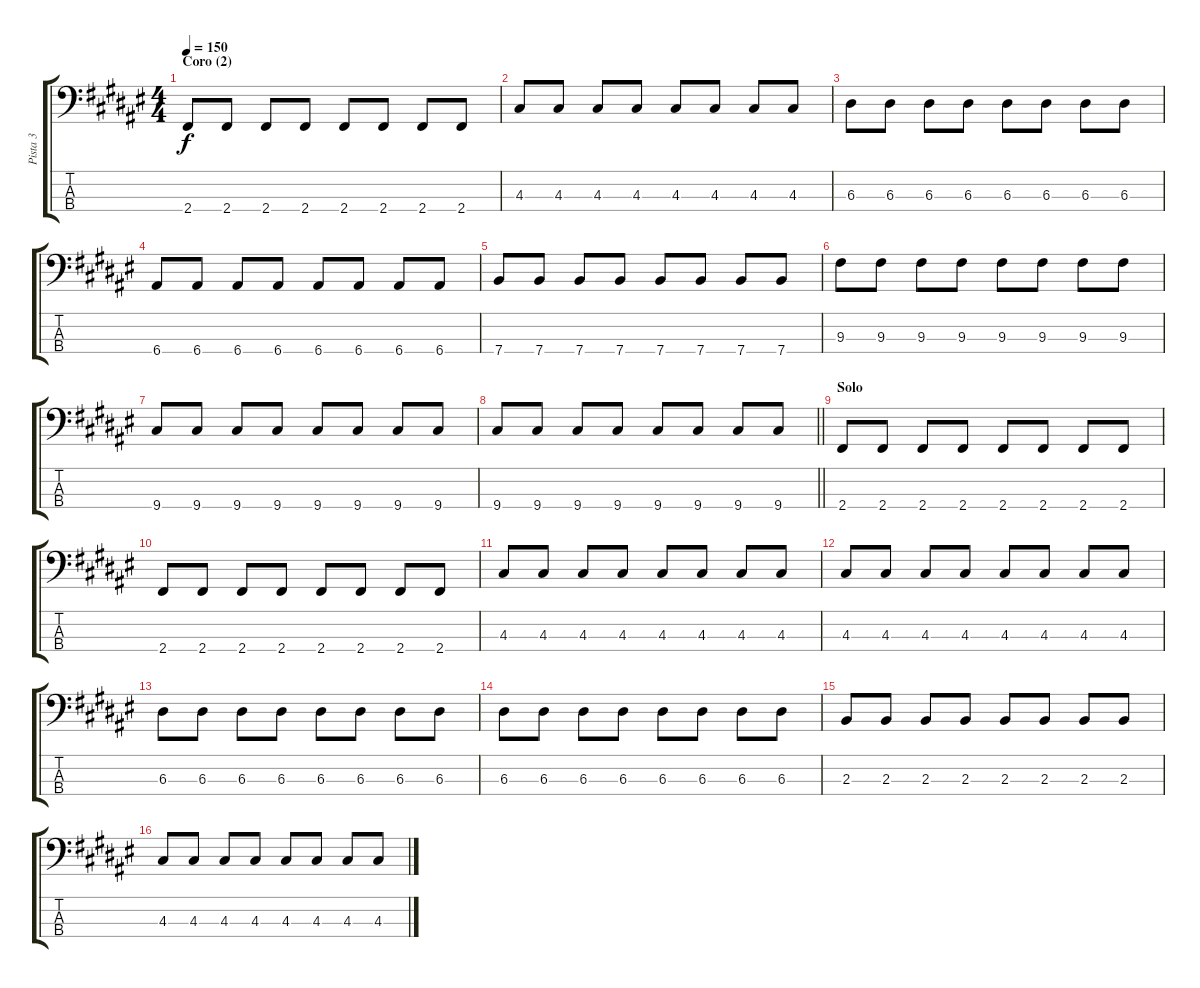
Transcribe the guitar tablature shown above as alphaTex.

\track ("Pista 3" "Pista 3") {instrument electricbassfinger}
\staff {score tabs}
\tuning (G2 D2 A1 E1) {hide}
\ts (4 4)
\section ("" "Coro (2)")
\tempo 150
\clef f4
\ks d#minor
2.4.8{dy f} 2.4.8 2.4.8 2.4.8 2.4.8 2.4.8 2.4.8 2.4.8 |
4.3.8 4.3.8 4.3.8 4.3.8 4.3.8 4.3.8 4.3.8 4.3.8 |
6.3.8 6.3.8 6.3.8 6.3.8 6.3.8 6.3.8 6.3.8 6.3.8 |
6.4.8 6.4.8 6.4.8 6.4.8 6.4.8 6.4.8 6.4.8 6.4.8 |
7.4.8 7.4.8 7.4.8 7.4.8 7.4.8 7.4.8 7.4.8 7.4.8 |
9.3.8 9.3.8 9.3.8 9.3.8 9.3.8 9.3.8 9.3.8 9.3.8 |
9.4.8 9.4.8 9.4.8 9.4.8 9.4.8 9.4.8 9.4.8 9.4.8 |
\barLineRight lightlight
9.4.8 9.4.8 9.4.8 9.4.8 9.4.8 9.4.8 9.4.8 9.4.8 |
\section ("" "Solo")
2.4.8 2.4.8 2.4.8 2.4.8 2.4.8 2.4.8 2.4.8 2.4.8 |
2.4.8 2.4.8 2.4.8 2.4.8 2.4.8 2.4.8 2.4.8 2.4.8 |
4.3.8 4.3.8 4.3.8 4.3.8 4.3.8 4.3.8 4.3.8 4.3.8 |
4.3.8 4.3.8 4.3.8 4.3.8 4.3.8 4.3.8 4.3.8 4.3.8 |
6.3.8 6.3.8 6.3.8 6.3.8 6.3.8 6.3.8 6.3.8 6.3.8 |
6.3.8 6.3.8 6.3.8 6.3.8 6.3.8 6.3.8 6.3.8 6.3.8 |
2.3.8 2.3.8 2.3.8 2.3.8 2.3.8 2.3.8 2.3.8 2.3.8 |
4.3.8 4.3.8 4.3.8 4.3.8 4.3.8 4.3.8 4.3.8 4.3.8
